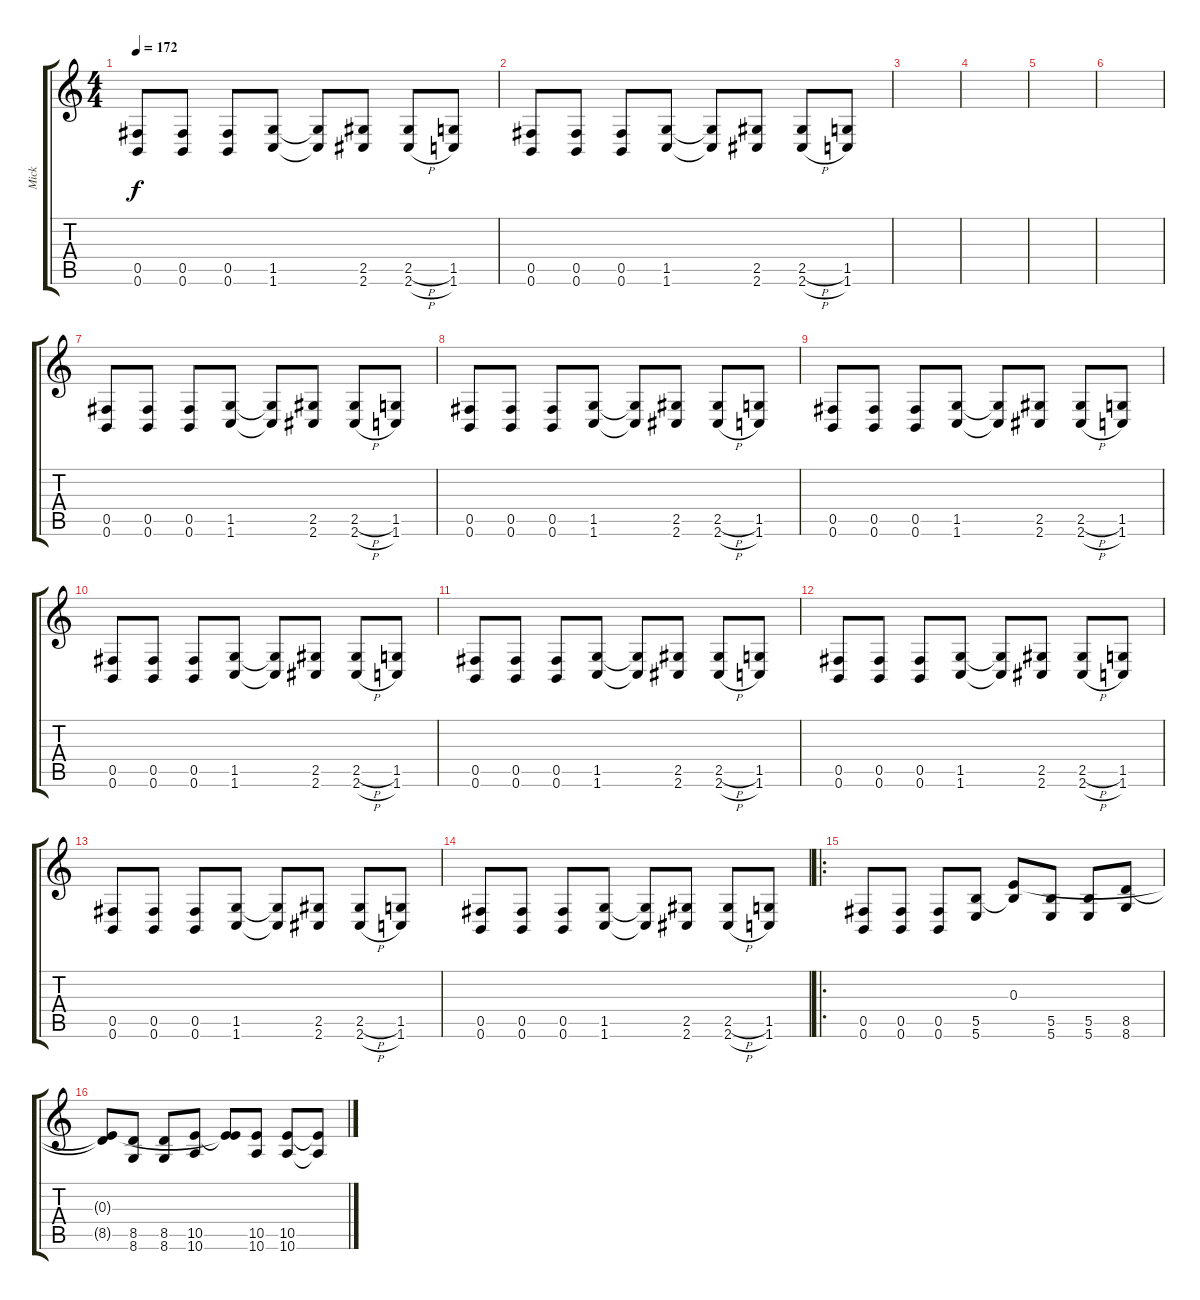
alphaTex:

\track ("Mick" "Mick") {instrument distortionguitar}
\staff {score tabs}
\tuning (Db4 Ab3 E3 B2 Gb2 B1) {hide}
\ts (4 4)
\tempo 172
\clef g2
\ks c
(0.5 0.6).8{dy f} (0.5 0.6).8 (0.5 0.6).8 (1.5 1.6).8 (1.5{t} 1.6{t}).8 (2.5 2.6).8 (2.5{h} 2.6{h}).8 (1.5 1.6).8 |
(0.5 0.6).8 (0.5 0.6).8 (0.5 0.6).8 (1.5 1.6).8 (1.5{t} 1.6{t}).8 (2.5 2.6).8 (2.5{h} 2.6{h}).8 (1.5 1.6).8 |
|
|
|
|
(0.5 0.6).8 (0.5 0.6).8 (0.5 0.6).8 (1.5 1.6).8 (1.5{t} 1.6{t}).8 (2.5 2.6).8 (2.5{h} 2.6{h}).8 (1.5 1.6).8 |
(0.5 0.6).8 (0.5 0.6).8 (0.5 0.6).8 (1.5 1.6).8 (1.5{t} 1.6{t}).8 (2.5 2.6).8 (2.5{h} 2.6{h}).8 (1.5 1.6).8 |
(0.5 0.6).8 (0.5 0.6).8 (0.5 0.6).8 (1.5 1.6).8 (1.5{t} 1.6{t}).8 (2.5 2.6).8 (2.5{h} 2.6{h}).8 (1.5 1.6).8 |
(0.5 0.6).8 (0.5 0.6).8 (0.5 0.6).8 (1.5 1.6).8 (1.5{t} 1.6{t}).8 (2.5 2.6).8 (2.5{h} 2.6{h}).8 (1.5 1.6).8 |
(0.5 0.6).8 (0.5 0.6).8 (0.5 0.6).8 (1.5 1.6).8 (1.5{t} 1.6{t}).8 (2.5 2.6).8 (2.5{h} 2.6{h}).8 (1.5 1.6).8 |
(0.5 0.6).8 (0.5 0.6).8 (0.5 0.6).8 (1.5 1.6).8 (1.5{t} 1.6{t}).8 (2.5 2.6).8 (2.5{h} 2.6{h}).8 (1.5 1.6).8 |
(0.5 0.6).8 (0.5 0.6).8 (0.5 0.6).8 (1.5 1.6).8 (1.5{t} 1.6{t}).8 (2.5 2.6).8 (2.5{h} 2.6{h}).8 (1.5 1.6).8 |
(0.5 0.6).8 (0.5 0.6).8 (0.5 0.6).8 (1.5 1.6).8 (1.5{t} 1.6{t}).8 (2.5 2.6).8 (2.5{h} 2.6{h}).8 (1.5 1.6).8 |
\ro
(0.5 0.6).8 (0.5 0.6).8 (0.5 0.6).8 (5.5 5.6).8 (0.3 5.5{t}).8 (5.5 5.6).8 (5.5 5.6).8 (8.5 8.6).8 |
(0.3{t} 8.5{t}).8 (8.5 8.6).8 (8.5 8.6).8 (10.5 10.6).8 (0.3{t} 10.5{t}).8 (10.5 10.6).8 (10.5 10.6).8 (10.5{t} 10.6{t}).8
